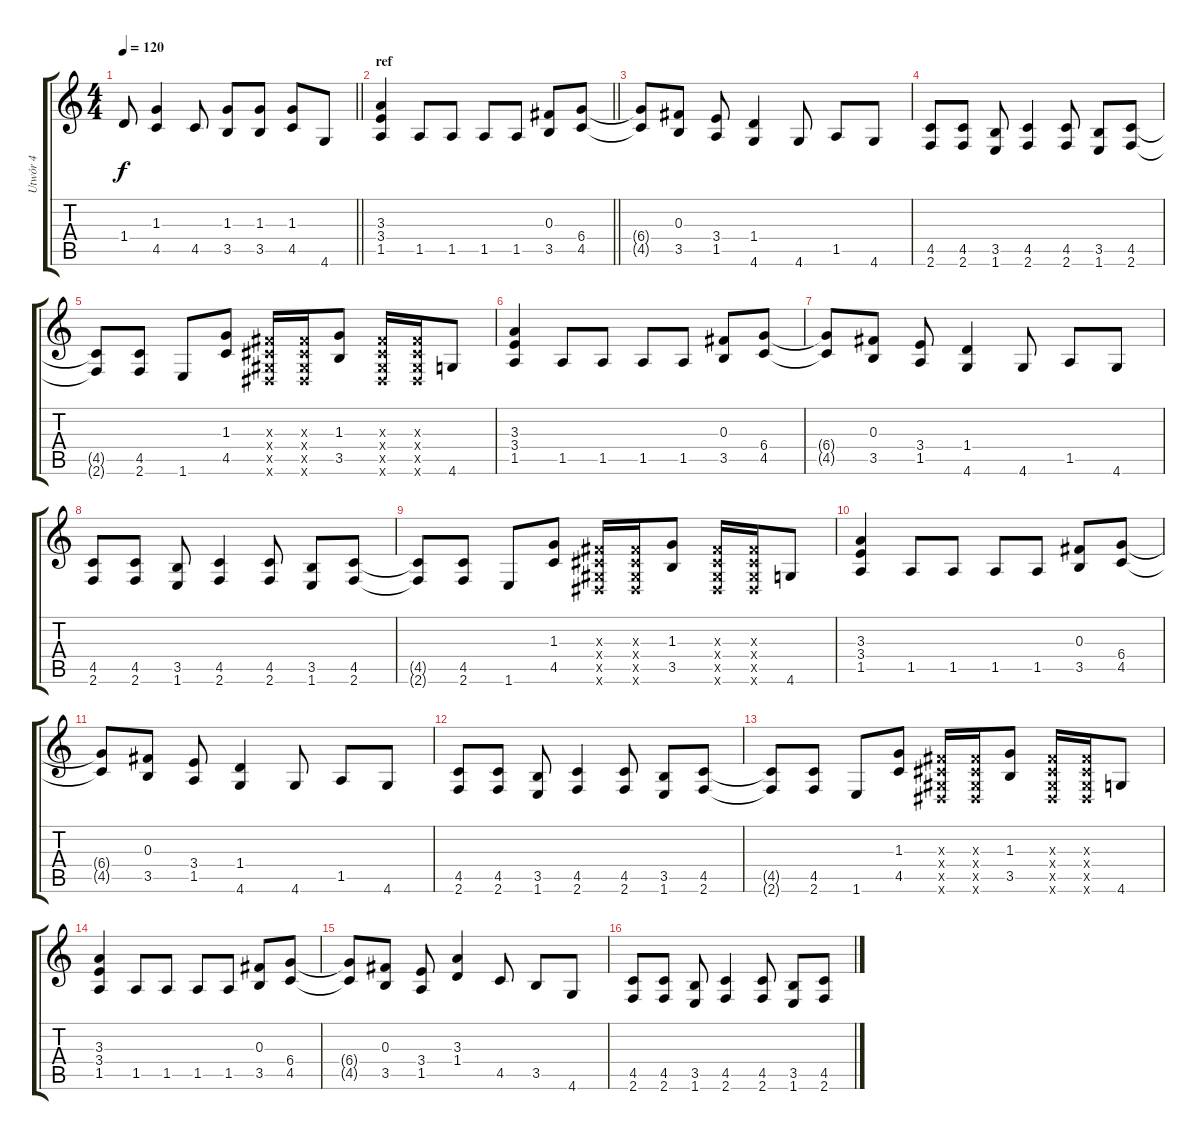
\track ("Utwór 4" "Utwór 4") {instrument overdrivenguitar}
\staff {score tabs}
\tuning (Eb4 Bb3 Gb3 Db3 Ab2 Eb2) {hide}
\ts (4 4)
\tempo 120
\clef g2
\barLineRight lightlight
\ks c
1.4.8{dy f} (1.3 4.5).4 4.5.8 (1.3 3.5).8 (1.3 3.5).8 (1.3 4.5).8 4.6.8 |
\section ("" "ref")
\barLineRight lightlight
(3.3 3.4 1.5).4 1.5.8 1.5.8 1.5.8 1.5.8 (0.3 3.5).8 (6.4 4.5).8 |
\section ("" "")
(6.4{t} 4.5{t}).8 (0.3 3.5).8 (3.4 1.5).8 (1.4 4.6).4 4.6.8 1.5.8 4.6.8 |
(4.5 2.6).8 (4.5 2.6).8 (3.5 1.6).8 (4.5 2.6).4 (4.5 2.6).8 (3.5 1.6).8 (4.5 2.6).8 |
(4.5{t} 2.6{t}).8 (4.5 2.6).8 1.6.8 (1.3 4.5).8 (0.3{x} 0.4{x} 0.5{x} 0.6{x}).16 (0.3{x} 0.4{x} 0.5{x} 0.6{x}).16 (1.3 3.5).8 (0.3{x} 0.4{x} 0.5{x} 0.6{x}).16 (0.3{x} 0.4{x} 0.5{x} 0.6{x}).16 4.6.8 |
(3.3 3.4 1.5).4 1.5.8 1.5.8 1.5.8 1.5.8 (0.3 3.5).8 (6.4 4.5).8 |
(6.4{t} 4.5{t}).8 (0.3 3.5).8 (3.4 1.5).8 (1.4 4.6).4 4.6.8 1.5.8 4.6.8 |
(4.5 2.6).8 (4.5 2.6).8 (3.5 1.6).8 (4.5 2.6).4 (4.5 2.6).8 (3.5 1.6).8 (4.5 2.6).8 |
(4.5{t} 2.6{t}).8 (4.5 2.6).8 1.6.8 (1.3 4.5).8 (0.3{x} 0.4{x} 0.5{x} 0.6{x}).16 (0.3{x} 0.4{x} 0.5{x} 0.6{x}).16 (1.3 3.5).8 (0.3{x} 0.4{x} 0.5{x} 0.6{x}).16 (0.3{x} 0.4{x} 0.5{x} 0.6{x}).16 4.6.8 |
(3.3 3.4 1.5).4 1.5.8 1.5.8 1.5.8 1.5.8 (0.3 3.5).8 (6.4 4.5).8 |
(6.4{t} 4.5{t}).8 (0.3 3.5).8 (3.4 1.5).8 (1.4 4.6).4 4.6.8 1.5.8 4.6.8 |
(4.5 2.6).8 (4.5 2.6).8 (3.5 1.6).8 (4.5 2.6).4 (4.5 2.6).8 (3.5 1.6).8 (4.5 2.6).8 |
(4.5{t} 2.6{t}).8 (4.5 2.6).8 1.6.8 (1.3 4.5).8 (0.3{x} 0.4{x} 0.5{x} 0.6{x}).16 (0.3{x} 0.4{x} 0.5{x} 0.6{x}).16 (1.3 3.5).8 (0.3{x} 0.4{x} 0.5{x} 0.6{x}).16 (0.3{x} 0.4{x} 0.5{x} 0.6{x}).16 4.6.8 |
(3.3 3.4 1.5).4 1.5.8 1.5.8 1.5.8 1.5.8 (0.3 3.5).8 (6.4 4.5).8 |
(6.4{t} 4.5{t}).8 (0.3 3.5).8 (3.4 1.5).8 (3.3 1.4).4 4.5.8 3.5.8 4.6.8 |
(4.5 2.6).8 (4.5 2.6).8 (3.5 1.6).8 (4.5 2.6).4 (4.5 2.6).8 (3.5 1.6).8 (4.5 2.6).8
